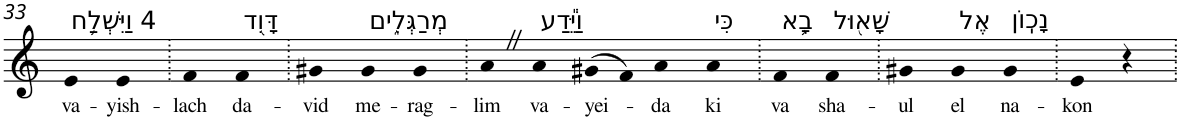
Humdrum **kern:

**kern	**text
*part1	*part1
*staff1	*staff1
*I"Piano	*
*I'Pno	*
!!LO:PB:g=z
*clefG2	*
*k[]	*
=33	=33
!LO:TX:a:t=4 וַיִּשְׁלַ֥ח	!
!	!LO:LY:b
4e	va-
!	!LO:LY:b
4e	-yish-
=34.	=34.
!	!LO:LY:b
4f	-lach
!LO:TX:a:t=דָּוִ֖ד	!
!	!LO:LY:b
4f	da-
=35.	=35.
!	!LO:LY:b
4g#X	-vid
!LO:TX:a:t=מְרַגְּלִ֑ים	!
!	!LO:LY:b
4g#	me-
!	!LO:LY:b
4g#	-rag-
=36.	=36.
!	!LO:LY:b
4aZ	-lim
!LO:TX:a:t=וַיֵּ֕דַע	!
!	!LO:LY:b
4a	va-
!	!LO:LY:b
(>8g#X	-yei-
8f)	.
!	!LO:LY:b
4a	-da
!LO:TX:a:t=כִּי	!
!	!LO:LY:b
4a	ki
=37.	=37.
!LO:TX:a:t=בָ֥א	!
!	!LO:LY:b
4f	va
!LO:TX:a:t=שָׁא֖וּל	!
!	!LO:LY:b
4f	sha-
=38.	=38.
!	!LO:LY:b
4g#X	-ul
!LO:TX:a:t=אֶל	!
!	!LO:LY:b
4g#	el
!LO:TX:a:t=נָכֽוֹן	!
!	!LO:LY:b
4g#	na-
=39.	=39.
!	!LO:LY:b
4e	-kon
4r	.
=.	=.
*-	*-
